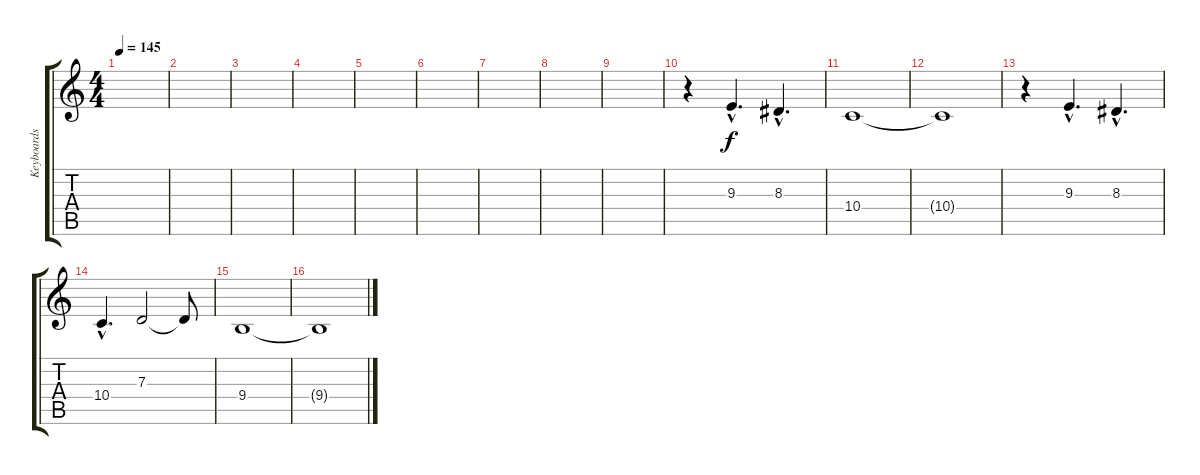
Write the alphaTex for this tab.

\track ("Keyboards" "Keyboards") {instrument electricpiano1}
\staff {score tabs}
\tuning (E4 B3 G3 D3 A2 D2) {hide}
\ts (4 4)
\tempo 145
\clef g2
\ks c
|
|
|
|
|
|
|
|
|
r.4 9.3{hac}.4{d} 8.3{hac}.4{d} |
10.4.1 |
10.4{t}.1 |
r.4 9.3{hac}.4{d} 8.3{hac}.4{d} |
10.4{hac}.4{d} 7.3.2 7.3{t}.8 |
9.4.1 |
9.4{t}.1
